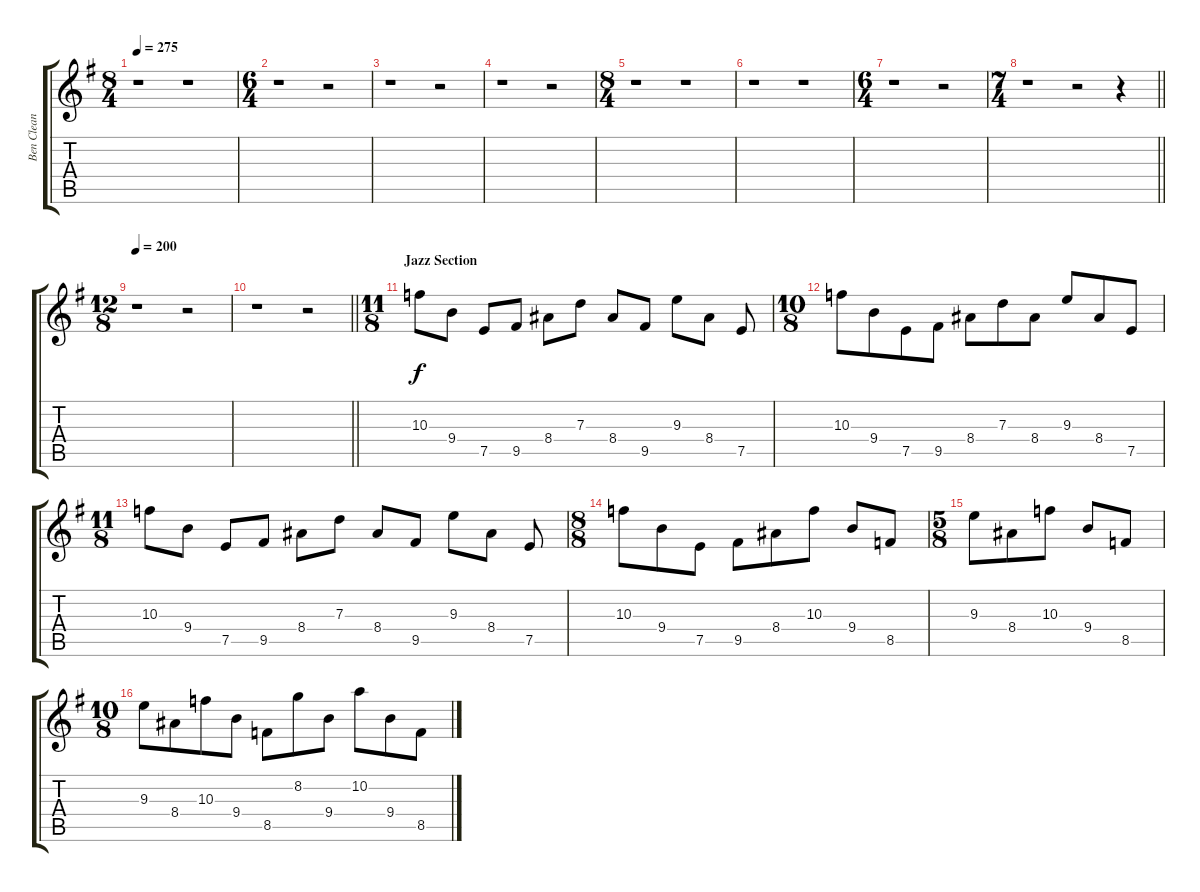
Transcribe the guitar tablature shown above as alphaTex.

\track ("Ben Clean" "Ben Clean") {instrument electricguitarclean}
\staff {score tabs}
\tuning (E4 B3 G3 D3 A2 E2) {hide}
\ts (8 4)
\tempo 275
\clef g2
\ks g
r.1{dy ff} r.1 |
\ts (6 4)
r.1 r.2 |
r.1 r.2 |
r.1 r.2 |
\ts (8 4)
r.1 r.1 |
r.1 r.1 |
\ts (6 4)
r.1 r.2 |
\ts (7 4)
\barLineRight lightlight
r.1 r.2 r.4 |
\ts (12 8)
\tempo 200
r.1 r.2 |
\barLineRight lightlight
r.1 r.2 |
\ts (11 8)
\section ("" "Jazz Section")
10.3.8{dy f} 9.4.8 7.5.8 9.5.8 8.4.8 7.3.8 8.4.8 9.5.8 9.3.8 8.4.8 7.5.8 |
\ts (10 8)
10.3.8 9.4.8 7.5.8 9.5.8 8.4.8 7.3.8 8.4.8 9.3.8 8.4.8 7.5.8 |
\ts (11 8)
10.3.8 9.4.8 7.5.8 9.5.8 8.4.8 7.3.8 8.4.8 9.5.8 9.3.8 8.4.8 7.5.8 |
\ts (8 8)
10.3.8 9.4.8 7.5.8 9.5.8 8.4.8 10.3.8 9.4.8 8.5.8 |
\ts (5 8)
9.3.8 8.4.8 10.3.8 9.4.8 8.5.8 |
\ts (10 8)
9.3.8 8.4.8 10.3.8 9.4.8 8.5.8 8.2.8 9.4.8 10.2.8 9.4.8 8.5.8
